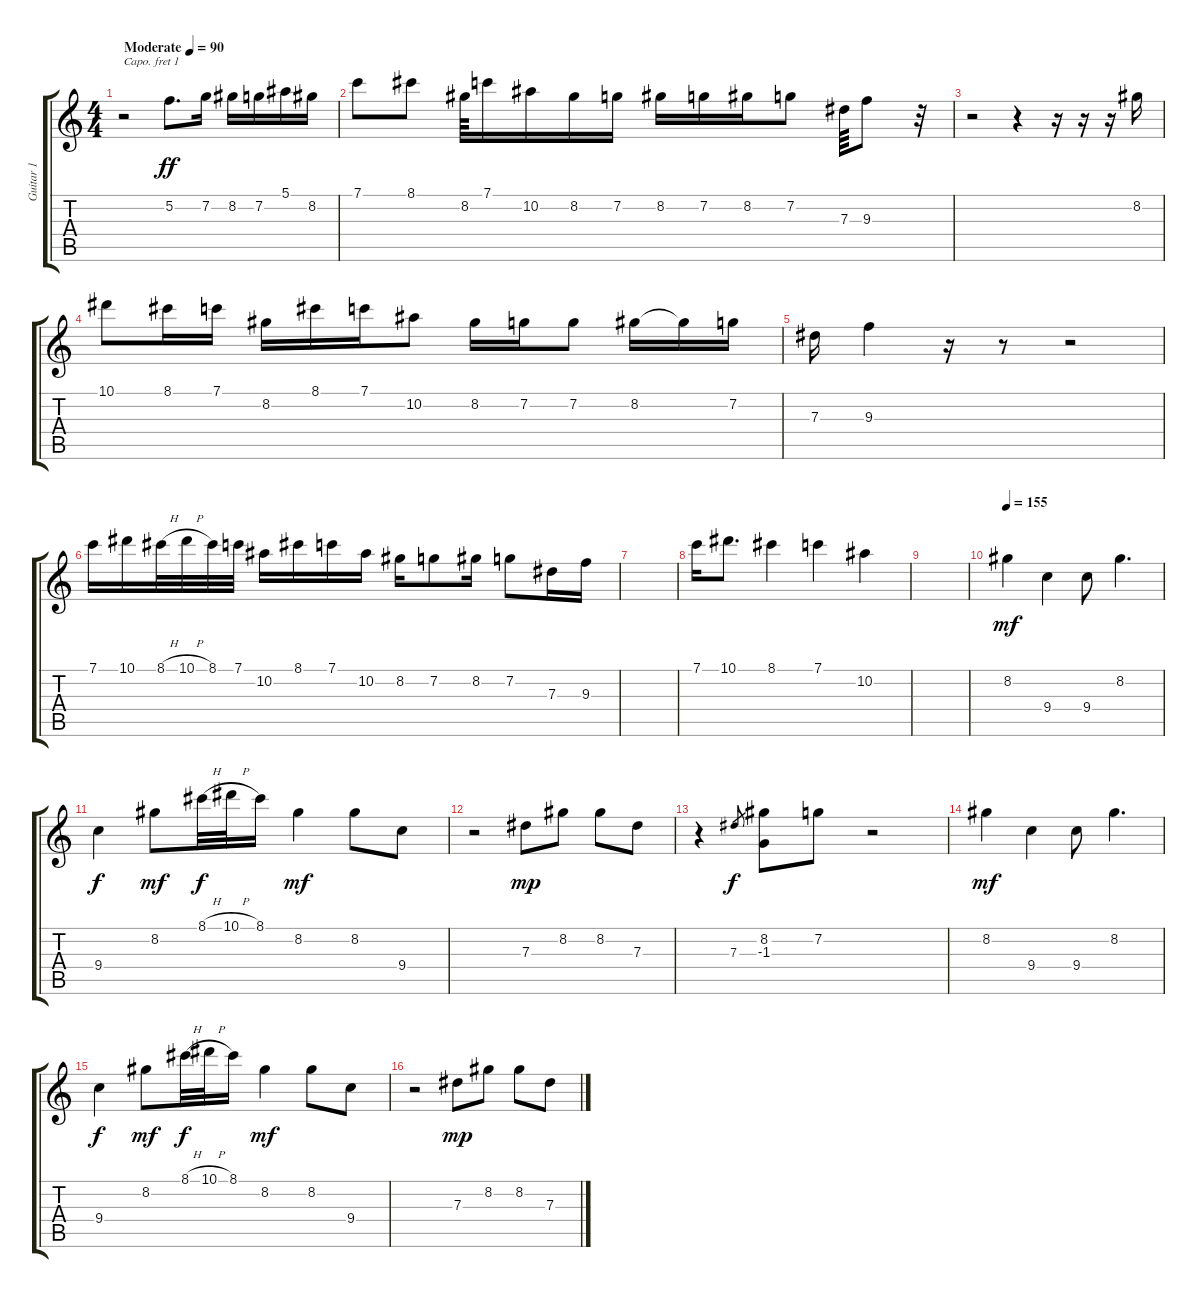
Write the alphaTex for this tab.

\track ("Guitar 1" "Guitar 1") {instrument acousticguitarnylon}
\staff {score tabs}
\capo 1
\tuning (E4 B3 G3 D3 A2 E2) {hide}
\ts (4 4)
\tempo (90 "Moderate")
\clef g2
\ks c
r.2{dy ff instrument acousticguitarnylon} 5.2.8{d} 7.2.16 8.2.16 7.2.16 5.1.16 8.2.16 |
7.1.8 8.1.8 8.2.64 7.1.16 10.2.16 8.2.16 7.2.16 8.2.16 7.2.16 8.2.16 7.2.8 7.3.64 9.3.8 r.32 |
r.2 r.4 r.16 r.16 r.16 8.2.16 |
10.1.8 8.1.16 7.1.16 8.2.16 8.1.16 7.1.16 10.2.8 8.2.16 7.2.16 7.2.8 8.2.16 8.2{t}.16 7.2.16 |
7.3.16 9.3.4 r.16 r.8 r.2 |
7.1.16 10.1.16 8.1{h}.32 10.1{h}.32 8.1.32 7.1.32 10.2.16 8.1.16 7.1.16 10.2.16 8.2.16 7.2.8 8.2.16 7.2.8 7.3.16 9.3.16 |
|
7.1.16 10.1.8{d} 8.1.4 7.1.4 10.2.4 |
|
\tempo 155
8.2.4{dy mf} 9.4.4 9.4.8 8.2.4{d} |
9.4.4{dy f} 8.2.8{dy mf} 8.1{h}.32{dy f} 10.1{h}.32 8.1.16 8.2.4{dy mf} 8.2.8 9.4.8 |
r.2 7.3.8{dy mp} 8.2.8 8.2.8 7.3.8 |
r.4 7.3.8{gr dy f} (8.2 -1.3).8 7.2.8 r.2 |
8.2.4{dy mf} 9.4.4 9.4.8 8.2.4{d} |
9.4.4{dy f} 8.2.8{dy mf} 8.1{h}.32{dy f} 10.1{h}.32 8.1.16 8.2.4{dy mf} 8.2.8 9.4.8 |
r.2 7.3.8{dy mp} 8.2.8 8.2.8 7.3.8
